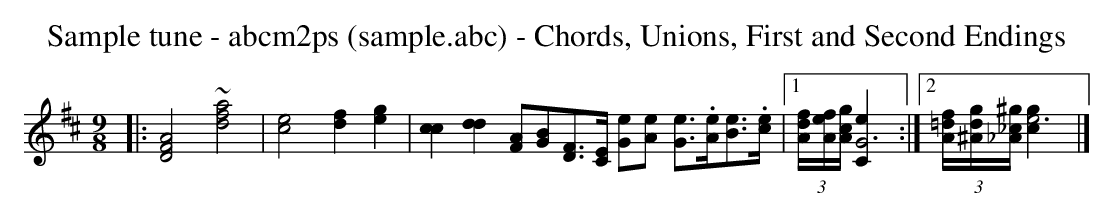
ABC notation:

X:1
T:Sample tune - abcm2ps (sample.abc) - Chords, Unions, First and Second Endings
M:9/8
K:D
L: 1/4
|: [D2F2A2] ~[d2f2a2] | [c2e2][df][eg]|\
 [cc] [dd] [F/A][G/B][D/F]>[C/E] [G/e][A/e] [G/e]>.[A/e][B/e]>.[c/e]\
|1 (3[A//df][A//ef][A//cg] [G3Ce] :|2 (3[A//=df][^A//dg][_A//_c^g] [e3gc] |]
